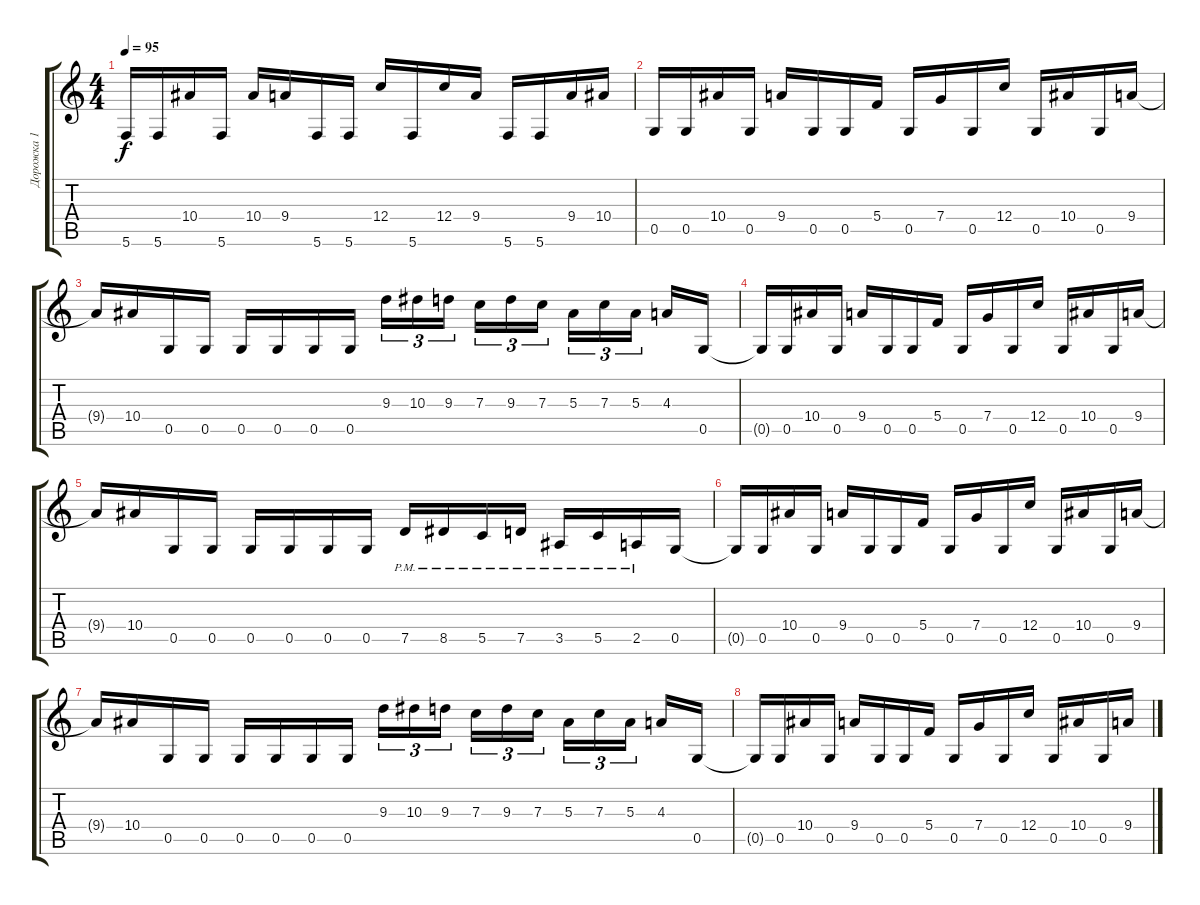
\track ("Дорожка 1" "Дорожка 1") {instrument overdrivenguitar}
\staff {score tabs}
\tuning (D4 A3 F3 C3 G2 C2) {hide}
\ts (4 4)
\tempo 95
\clef g2
\ks c
5.6.16{dy f} 5.6.16 10.4.16 5.6.16 10.4.16 9.4.16 5.6.16 5.6.16 12.4.16 5.6.16 12.4.16 9.4.16 5.6.16 5.6.16 9.4.16 10.4.16 |
0.5.16 0.5.16 10.4.16 0.5.16 9.4.16 0.5.16 0.5.16 5.4.16 0.5.16 7.4.16 0.5.16 12.4.16 0.5.16 10.4.16 0.5.16 9.4.16 |
9.4{t}.16 10.4.16 0.5.16 0.5.16 0.5.16 0.5.16 0.5.16 0.5.16 9.3.16{tu (3 2)} 10.3.16{tu (3 2)} 9.3.16{tu (3 2) beam splitsecondary} 7.3.16{tu (3 2)} 9.3.16{tu (3 2)} 7.3.16{tu (3 2)} 5.3.16{tu (3 2)} 7.3.16{tu (3 2)} 5.3.16{tu (3 2) beam splitsecondary} 4.3.16 0.5.16 |
0.5{t}.16 0.5.16 10.4.16 0.5.16 9.4.16 0.5.16 0.5.16 5.4.16 0.5.16 7.4.16 0.5.16 12.4.16 0.5.16 10.4.16 0.5.16 9.4.16 |
9.4{t}.16 10.4.16 0.5.16 0.5.16 0.5.16 0.5.16 0.5.16 0.5.16 7.5{pm}.16 8.5{pm}.16 5.5{pm}.16 7.5{pm}.16 3.5{pm}.16 5.5{pm}.16 2.5{pm}.16 0.5.16 |
0.5{t}.16 0.5.16 10.4.16 0.5.16 9.4.16 0.5.16 0.5.16 5.4.16 0.5.16 7.4.16 0.5.16 12.4.16 0.5.16 10.4.16 0.5.16 9.4.16 |
9.4{t}.16 10.4.16 0.5.16 0.5.16 0.5.16 0.5.16 0.5.16 0.5.16 9.3.16{tu (3 2)} 10.3.16{tu (3 2)} 9.3.16{tu (3 2) beam splitsecondary} 7.3.16{tu (3 2)} 9.3.16{tu (3 2)} 7.3.16{tu (3 2)} 5.3.16{tu (3 2)} 7.3.16{tu (3 2)} 5.3.16{tu (3 2) beam splitsecondary} 4.3.16 0.5.16 |
0.5{t}.16 0.5.16 10.4.16 0.5.16 9.4.16 0.5.16 0.5.16 5.4.16 0.5.16 7.4.16 0.5.16 12.4.16 0.5.16 10.4.16 0.5.16 9.4.16
